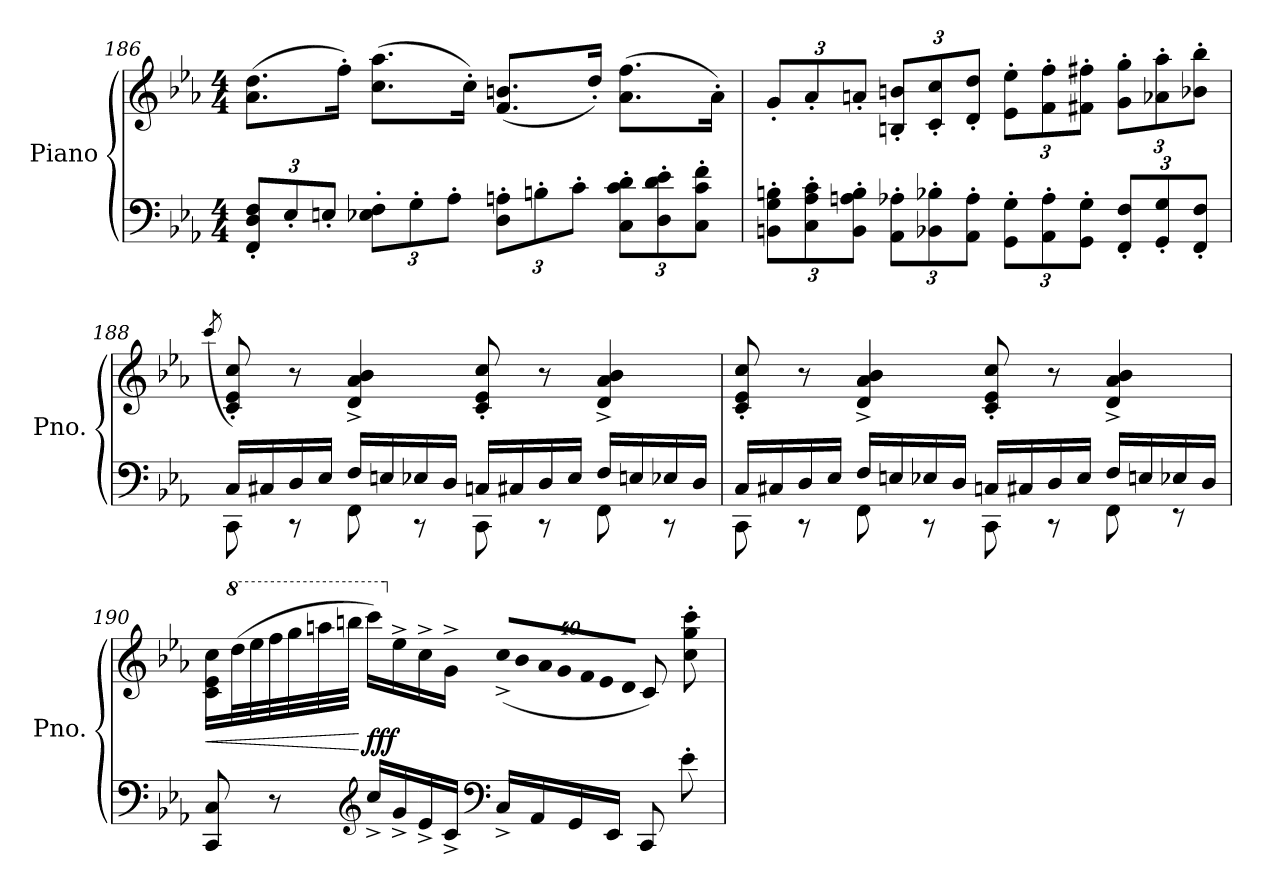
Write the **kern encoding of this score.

**kern	**kern	**dynam
*part1	*part1	*part1
*staff2	*staff1	*staff1/2
*I"Piano	*	*
*I'Pno.	*	*
!!LO:LB:g=z
*clefF4	*clefG2	*
*k[b-e-a-]	*k[b-e-a-]	*
*M4/4	*M4/4	*
*Xbrackettup	*	*
=186	=186	=186
12FF/' 12D/' 12F/'L	(8.a-\ 8.dd\L	.
12E-'/	.	.
12En'/J	.	.
.	16ff'\Jk)	.
12E-X\' 12F\'L	(8.cc\ 8.aa-\L	.
12G'\	.	.
12A-'\J	.	.
.	16cc'\Jk)	.
12D\' 12An\'L	(8.f/ 8.bn/L	.
12Bn'\	.	.
12c'\J	.	.
.	16dd'/Jk)	.
12C\' 12c\' 12d\'L	(8.a-\ 8.ff\L	.
12D\' 12d\' 12e-\'	.	.
12C\' 12c\' 12f\'J	.	.
.	16a-'\Jk)	.
=187	=187	=187
*	*Xbrackettup	*
12BBn\' 12G\' 12Bn\'L	12g'/L	.
12C\' 12A-\' 12c\'	12a-'/	.
12BB\' 12An\' 12B\'J	12an'/J	.
12AA-\' 12A-X\'L	12Bn/' 12bn/'L	.
12BB-X\' 12B-X\'	12c/' 12cc/'	.
12AA-\' 12A-\'J	12d/' 12dd/'J	.
12GG\' 12G\'L	12e-\' 12ee-\'L	.
12AA-\' 12A-\'	12f\' 12ff\'	.
12GG\' 12G\'J	12f#X\' 12ff#X\'J	.
12FF/' 12F/'L	12g\' 12gg\'L	.
12GG/' 12G/'	12a-X\' 12aa-\'	.
12FF/' 12F/'J	12b-X\' 12bb-\'J	.
!!LO:LB:g=z
=188	=188	=188
.	(8qccc/	.
*^	*	*
16C/LL	8CC\	8c/' 8e-/' 8cc/')	.
16C#X/	.	.	.
16D/	8r	8r	.
16E-/JJ	.	.	.
16F/LL	8FF\	4d/^ 4a-/^ 4b-/^	.
16En/	.	.	.
16E-X/	8r	.	.
16D/JJ	.	.	.
16Cn/LL	8CC\	8c/' 8e-/' 8cc/'	.
16C#X/	.	.	.
16D/	8r	8r	.
16E-/JJ	.	.	.
16F/LL	8FF\	4d/^ 4a-/^ 4b-/^	.
16En/	.	.	.
16E-X/	8r	.	.
16D/JJ	.	.	.
=189	=189	=189	=189
16C/LL	8CC\	8c/' 8e-/' 8cc/'	.
16C#X/	.	.	.
16D/	8r	8r	.
16E-/JJ	.	.	.
16F/LL	8FF\	4d/^ 4a-/^ 4b-/^	.
16En/	.	.	.
16E-X/	8r	.	.
16D/JJ	.	.	.
16Cn/LL	8CC\	8c/' 8e-/' 8cc/'	.
16C#X/	.	.	.
16D/	8r	8r	.
16E-/JJ	.	.	.
16F/LL	8FF\	4d/^ 4a-/^ 4b-/^	.
16En/	.	.	.
16E-X/	8r	.	.
16D/JJ	.	.	.
*v	*v	*	*
!!LO:PB:g=z
=190	=190	=190
!	!	!LO:HP:b
8CC/ 8C/	16c\ 16e-\ 16cc\LL	<
*	*8va	*
.	(32ddd\L	.
.	32eee-\	.
8r	32fff\	.
.	32ggg\	.
.	32aaan\	.
.	32bbbn\JJJ	.
*clefG2	*	*
!	!	!LO:DY:n=1:b
16cc^/LL	16cccc\LL)	[ fff
*	*X8va	*
16g^/	16ee-^\	.
16e-^/	16cc^\	.
16c^/JJ	16g^\JJ	.
*clefF4	*	*
!	!LO:N:vis=16	!
16C^/LL	(640%23cc^/LL	.
!	!LO:N:vis=16	!
.	640%23b-/	.
16AA-/	.	.
!	!LO:N:vis=16	!
.	640%23a-/	.
!	!LO:N:vis=16	!
.	640%23g/	.
16GG/	.	.
!	!LO:N:vis=16	!
.	640%23f/	.
!	!LO:N:vis=16	!
.	640%23e-/	.
16EE-/JJ	.	.
!	!LO:N:vis=16	!
.	640%23d/JJ	.
8CC/	.	.
.	8c/)	.
8e-'\	.	.
.	8cc\' 8gg\' 8ccc\'	.
640ryy	.	.
=	=	=
*-	*-	*-
